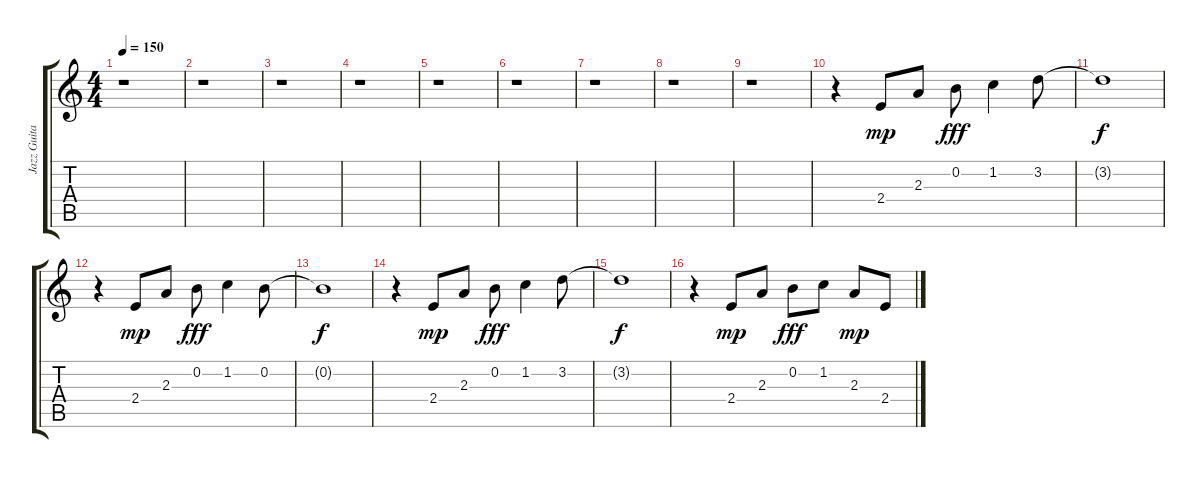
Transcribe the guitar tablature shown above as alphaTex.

\track ("Jazz Guitar" "Jazz Guita") {instrument electricguitarjazz}
\staff {score tabs}
\tuning (E4 B3 G3 D3 A2 E2) {hide}
\ts (4 4)
\tempo 150
\clef g2
\ks c
r.1{dy mp} |
r.1 |
r.1 |
r.1 |
r.1 |
r.1 |
r.1 |
r.1 |
r.1 |
r.4 2.4.8 2.3.8 0.2.8{dy fff} 1.2.4 3.2.8 |
3.2{t}.1{dy f} |
r.4 2.4.8{dy mp} 2.3.8 0.2.8{dy fff} 1.2.4 0.2.8 |
0.2{t}.1{dy f} |
r.4 2.4.8{dy mp} 2.3.8 0.2.8{dy fff} 1.2.4 3.2.8 |
3.2{t}.1{dy f} |
r.4 2.4.8{dy mp} 2.3.8 0.2.8{dy fff} 1.2.8 2.3.8{dy mp} 2.4.8
